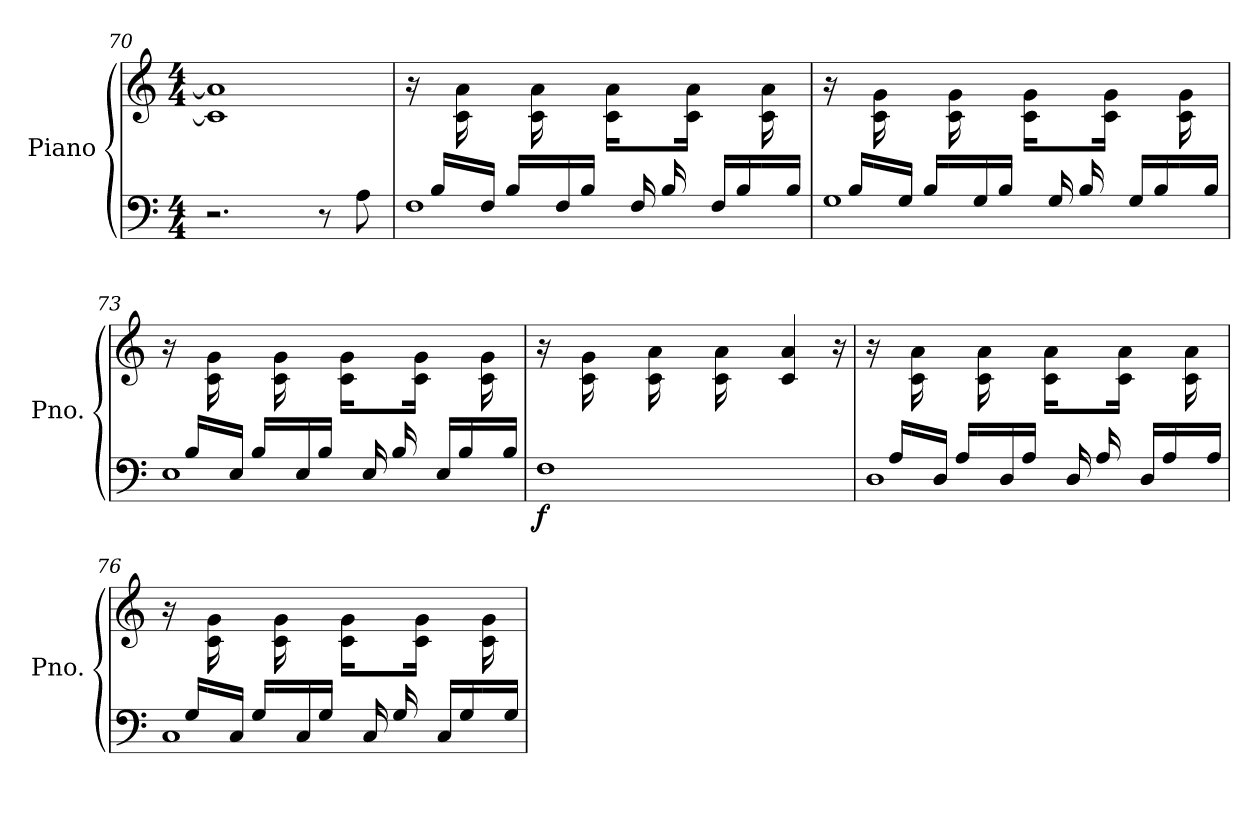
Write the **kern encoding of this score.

**kern	**kern	**dynam
*part1	*part1	*part1
*staff2	*staff1	*staff1/2
*I"Piano	*	*
*I'Pno.	*	*
*clefF4	*clefG2	*
*k[]	*k[]	*
*M4/4	*M4/4	*
=70	=70	=70
2.r	1c] 1a]	.
8r	.	.
8A\	.	.
!!LO:LB:g=z
=71	=71	=71
*^	*	*
16ryy	1F	16r	.
16B/LL	.	16ryy	.
16ryy	.	16c\ 16a\	.
16F/JJ	.	8ryy	.
16B/LL	.	.	.
16ryy	.	16c\ 16a\	.
16F/	.	8ryy	.
16B/JJ	.	.	.
16ryy	.	16c\ 16a\LL	.
16F/	.	8ryy	.
16B/	.	.	.
16ryy	.	16c\ 16a\JJ	.
16F/LL	.	8ryy	.
16B/	.	.	.
16ryy	.	16c\ 16a\	.
16B/JJ	.	16ryy	.
=72	=72	=72	=72
16ryy	1G	16r	.
16B/LL	.	16ryy	.
16ryy	.	16c\ 16g\	.
16G/JJ	.	8ryy	.
16B/LL	.	.	.
16ryy	.	16c\ 16g\	.
16G/	.	8ryy	.
16B/JJ	.	.	.
16ryy	.	16c\ 16g\LL	.
16G/	.	8ryy	.
16B/	.	.	.
16ryy	.	16c\ 16g\JJ	.
16G/LL	.	8ryy	.
16B/	.	.	.
16ryy	.	16c\ 16g\	.
16B/JJ	.	16ryy	.
=73	=73	=73	=73
16ryy	1E	16r	.
16B/LL	.	16ryy	.
16ryy	.	16c\ 16g\	.
16E/JJ	.	8ryy	.
16B/LL	.	.	.
16ryy	.	16c\ 16g\	.
16E/	.	8ryy	.
16B/JJ	.	.	.
16ryy	.	16c\ 16g\LL	.
16E/	.	8ryy	.
16B/	.	.	.
16ryy	.	16c\ 16g\JJ	.
16E/LL	.	8ryy	.
16B/	.	.	.
16ryy	.	16c\ 16g\	.
16B/JJ	.	16ryy	.
!!LO:LB:g=z
=74	=74	=74	=74
!	!	!	!LO:DY:b=2
16ryy	1F	16r	f
16B/LL	.	16ryy	.
16ryy	.	16c\ 16g\	.
16F/JJ	.	8ryy	.
16B/LL	.	.	.
16ryy	.	16c\ 16a\	.
16F/	.	8ryy	.
16B/JJ	.	.	.
16ryy	.	16c\ 16a\LL	.
16F/	.	8ryy	.
16B/JJ	.	.	.
4ryy	.	4c/ 4a/	.
16ryy	.	16r	.
=75	=75	=75	=75
16ryy	1D	16r	.
16A/LL	.	16ryy	.
16ryy	.	16c\ 16a\	.
16D/JJ	.	8ryy	.
16A/LL	.	.	.
16ryy	.	16c\ 16a\	.
16D/	.	8ryy	.
16A/JJ	.	.	.
16ryy	.	16c\ 16a\LL	.
16D/	.	8ryy	.
16A/	.	.	.
16ryy	.	16c\ 16a\JJ	.
16D/LL	.	8ryy	.
16A/	.	.	.
16ryy	.	16c\ 16a\	.
16A/JJ	.	16ryy	.
=76	=76	=76	=76
16ryy	1C	16r	.
16G/LL	.	16ryy	.
16ryy	.	16c\ 16g\	.
16C/JJ	.	8ryy	.
16G/LL	.	.	.
16ryy	.	16c\ 16g\	.
16C/	.	8ryy	.
16G/JJ	.	.	.
16ryy	.	16c\ 16g\LL	.
16C/	.	8ryy	.
16G/	.	.	.
16ryy	.	16c\ 16g\JJ	.
16C/LL	.	8ryy	.
16G/	.	.	.
16ryy	.	16c\ 16g\	.
16G/JJ	.	16ryy	.
*v	*v	*	*
=	=	=
*-	*-	*-
